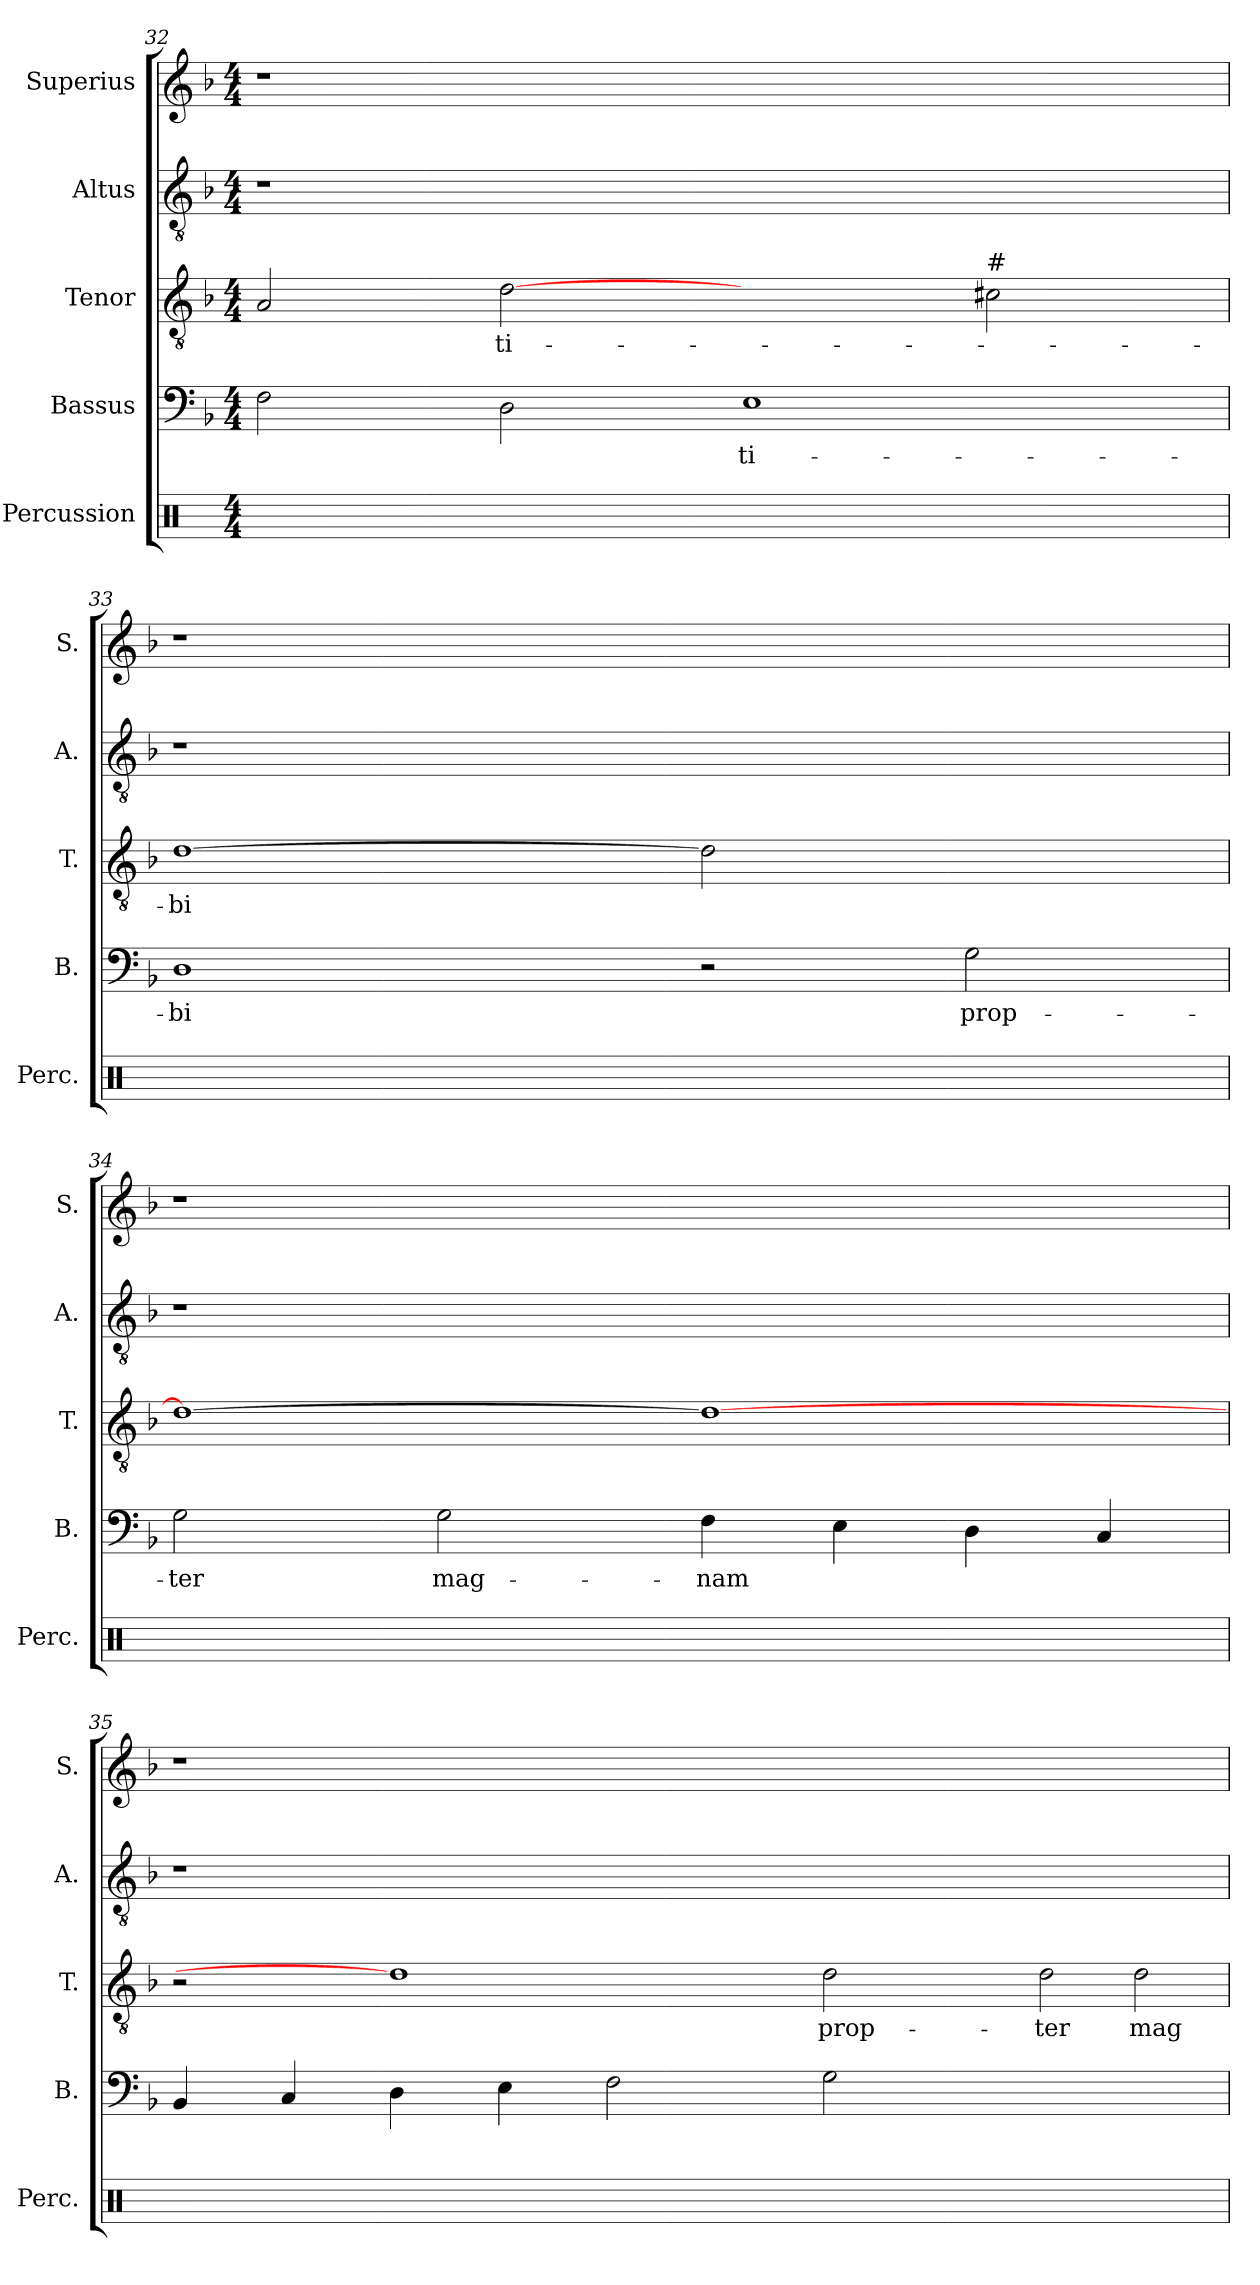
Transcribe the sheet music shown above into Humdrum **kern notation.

**kern	**kern	**text	**kern	**text	**kern	**kern
*part5	*part4	*part4	*part3	*part3	*part2	*part1
*staff5	*staff4	*staff4	*staff3	*staff3	*staff2	*staff1
*I"Percussion	*I"Bassus	*	*I"Tenor	*	*I"Altus	*I"Superius
*I'Perc.	*I'B.	*	*I'T.	*	*I'A.	*I'S.
*clefX	*clefF4	*	*clefGv2	*	*clefGv2	*clefG2
*	*	*	*ITrd7c12	*	*ITrd7c12	*
*k[]	*k[b-]	*	*k[b-]	*	*k[b-]	*k[b-]
*C:	*F:	*	*F:	*	*F:	*F:
*M4/4	*M4/4	*	*M4/4	*	*M4/4	*M4/4
=32	=32	=32	=32	=32	=32	=32
!	!	!	!	!	!LO:N:vis=1	!LO:N:vis=1
16Rei/LLyy	2Fi\	.	2AAi/	.	1r	1r
16Rei/yy	.	.	.	.	.	.
16Rei/yy	.	.	.	.	.	.
16Rei/JJyy	.	.	.	.	.	.
16Rei/LLyy	.	.	.	.	.	.
16Rei/yy	.	.	.	.	.	.
16Rei/yy	.	.	.	.	.	.
16Rei/JJyy	.	.	.	.	.	.
!	!	!	!	!LO:LY:b:color=#000000	!	!
16Rei/LLyy	2Di\	.	[2Di	ti-	.	.
16Rei/yy	.	.	.	.	.	.
16Rei/yy	.	.	.	.	.	.
16Rei/JJyy	.	.	.	.	.	.
16Rei/LLyy	.	.	.	.	.	.
16Rei/yy	.	.	.	.	.	.
16Rei/yy	.	.	.	.	.	.
16Rei/JJyy	.	.	.	.	.	.
!	!	!LO:LY:b:color=#000000	!	!	!	!
16Rei/LLyy	1Ei	ti-	2ryy	.	1ryy	1ryy
16Rei/yy	.	.	.	.	.	.
16Rei/yy	.	.	.	.	.	.
16Rei/JJyy	.	.	.	.	.	.
16Rei/LLyy	.	.	.	.	.	.
16Rei/yy	.	.	.	.	.	.
16Rei/yy	.	.	.	.	.	.
16Rei/JJyy	.	.	.	.	.	.
!	!	!	!LO:TX:a:t=#	!	!	!
16Rei/LLyy	.	.	2C#j\	.	.	.
16Rei/yy	.	.	.	.	.	.
16Rei/yy	.	.	.	.	.	.
16Rei/JJyy	.	.	.	.	.	.
16Rei/LLyy	.	.	.	.	.	.
16Rei/yy	.	.	.	.	.	.
16Rei/yy	.	.	.	.	.	.
16Rei/JJyy	.	.	.	.	.	.
=33	=33	=33	=33	=33	=33	=33
!	!	!LO:LY:b:color=#000000	!	!	!	!
!	!	!	!	!LO:LY:b:color=#000000	!LO:N:vis=1	!LO:N:vis=1
16Rei/LLyy	1Di	-bi	[>1Di	-bi	1r	1r
16Rei/yy	.	.	.	.	.	.
16Rei/yy	.	.	.	.	.	.
16Rei/JJyy	.	.	.	.	.	.
16Rei/LLyy	.	.	.	.	.	.
16Rei/yy	.	.	.	.	.	.
16Rei/yy	.	.	.	.	.	.
16Rei/JJyy	.	.	.	.	.	.
16Rei/LLyy	.	.	.	.	.	.
16Rei/yy	.	.	.	.	.	.
16Rei/yy	.	.	.	.	.	.
16Rei/JJyy	.	.	.	.	.	.
16Rei/LLyy	.	.	.	.	.	.
16Rei/yy	.	.	.	.	.	.
16Rei/yy	.	.	.	.	.	.
16Rei/JJyy	.	.	.	.	.	.
16Rei/LLyy	2r	.	2Di]	.	1ryy	1ryy
16Rei/yy	.	.	.	.	.	.
16Rei/yy	.	.	.	.	.	.
16Rei/JJyy	.	.	.	.	.	.
16Rei/LLyy	.	.	.	.	.	.
16Rei/yy	.	.	.	.	.	.
16Rei/yy	.	.	.	.	.	.
16Rei/JJyy	.	.	.	.	.	.
!	!	!LO:LY:b:color=#000000	!	!	!	!
16Rei/LLyy	2Gi\	prop-	2ryy	.	.	.
16Rei/yy	.	.	.	.	.	.
16Rei/yy	.	.	.	.	.	.
16Rei/JJyy	.	.	.	.	.	.
16Rei/LLyy	.	.	.	.	.	.
16Rei/yy	.	.	.	.	.	.
16Rei/yy	.	.	.	.	.	.
16Rei/JJyy	.	.	.	.	.	.
!!LO:LB:g=z
=34	=34	=34	=34	=34	=34	=34
!	!	!LO:LY:b:color=#000000	!	!	!LO:N:vis=1	!LO:N:vis=1
16Rei/LLyy	2Gi\	-ter	1Di_>	.	1r	1r
16Rei/yy	.	.	.	.	.	.
16Rei/yy	.	.	.	.	.	.
16Rei/JJyy	.	.	.	.	.	.
16Rei/LLyy	.	.	.	.	.	.
16Rei/yy	.	.	.	.	.	.
16Rei/yy	.	.	.	.	.	.
16Rei/JJyy	.	.	.	.	.	.
!	!	!LO:LY:b:color=#000000	!	!	!	!
16Rei/LLyy	2Gi\	mag-	.	.	.	.
16Rei/yy	.	.	.	.	.	.
16Rei/yy	.	.	.	.	.	.
16Rei/JJyy	.	.	.	.	.	.
16Rei/LLyy	.	.	.	.	.	.
16Rei/yy	.	.	.	.	.	.
16Rei/yy	.	.	.	.	.	.
16Rei/JJyy	.	.	.	.	.	.
!	!	!LO:LY:b:color=#000000	!	!	!	!
16Rei/LLyy	4Fi\	-nam	1Di_	.	1ryy	1ryy
16Rei/yy	.	.	.	.	.	.
16Rei/yy	.	.	.	.	.	.
16Rei/JJyy	.	.	.	.	.	.
16Rei/LLyy	4Ei\	.	.	.	.	.
16Rei/yy	.	.	.	.	.	.
16Rei/yy	.	.	.	.	.	.
16Rei/JJyy	.	.	.	.	.	.
16Rei/LLyy	4Di\	.	.	.	.	.
16Rei/yy	.	.	.	.	.	.
16Rei/yy	.	.	.	.	.	.
16Rei/JJyy	.	.	.	.	.	.
16Rei/LLyy	4Ci/	.	.	.	.	.
16Rei/yy	.	.	.	.	.	.
16Rei/yy	.	.	.	.	.	.
16Rei/JJyy	.	.	.	.	.	.
=35	=35	=35	=35	=35	=35	=35
!	!	!	!	!	!LO:N:vis=1	!LO:N:vis=1
16Rei/LLyy	4BB-i/	.	2r	.	1r	1r
16Rei/yy	.	.	.	.	.	.
16Rei/yy	.	.	.	.	.	.
16Rei/JJyy	.	.	.	.	.	.
16Rei/LLyy	4Ci/	.	.	.	.	.
16Rei/yy	.	.	.	.	.	.
16Rei/yy	.	.	.	.	.	.
16Rei/JJyy	.	.	.	.	.	.
16Rei/LLyy	4Di\	.	1Di]	.	.	.
16Rei/yy	.	.	.	.	.	.
16Rei/yy	.	.	.	.	.	.
16Rei/JJyy	.	.	.	.	.	.
16Rei/LLyy	4Ei\	.	.	.	.	.
16Rei/yy	.	.	.	.	.	.
16Rei/yy	.	.	.	.	.	.
16Rei/JJyy	.	.	.	.	.	.
16Rei/LLyy	2Fi\	.	.	.	0ryy	0ryy
16Rei/yy	.	.	.	.	.	.
16Rei/yy	.	.	.	.	.	.
16Rei/JJyy	.	.	.	.	.	.
16Rei/LLyy	.	.	.	.	.	.
16Rei/yy	.	.	.	.	.	.
16Rei/yy	.	.	.	.	.	.
16Rei/JJyy	.	.	.	.	.	.
!	!	!	!	!LO:LY:b:color=#000000	!	!
16Rei/LLyy	2Gi\	.	2Di\	prop-	.	.
16Rei/yy	.	.	.	.	.	.
16Rei/yy	.	.	.	.	.	.
16Rei/JJyy	.	.	.	.	.	.
16Rei/LLyy	.	.	.	.	.	.
16Rei/yy	.	.	.	.	.	.
16Rei/yy	.	.	.	.	.	.
16Rei/JJyy	.	.	.	.	.	.
!	!	!	!	!LO:LY:b:color=#000000	!	!
1ryy	1ryy	.	2Di\	-ter	.	.
!	!	!	!	!LO:LY:b:color=#000000	!	!
.	.	.	2Di\	mag-	.	.
=	=	=	=	=	=	=
*-	*-	*-	*-	*-	*-	*-
